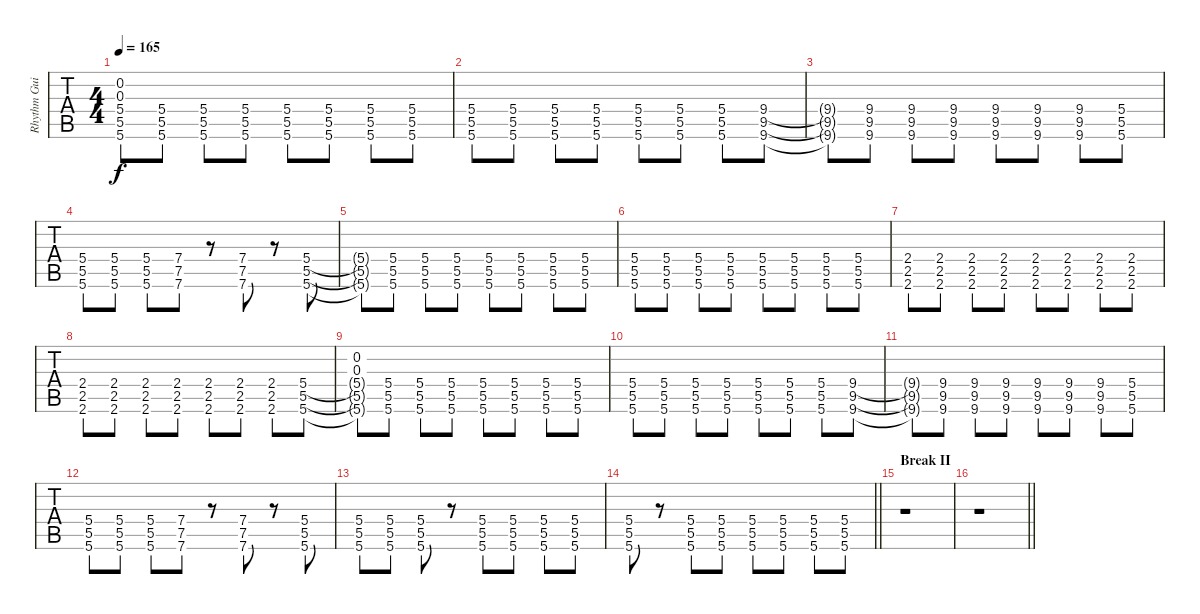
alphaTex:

\track ("Rhythm Guitar" "Rhythm Gui") {instrument overdrivenguitar}
\staff {tabs}
\tuning (D4 A3 Gb3 D3 A2 D2) {hide}
\ts (4 4)
\tempo 165
\clef g2
\ks eminor
(0.2 0.3 5.4{t} 5.5{t} 5.6{t}).8{dy f} (5.4 5.5 5.6).8 (5.4 5.5 5.6).8 (5.4 5.5 5.6).8 (5.4 5.5 5.6).8 (5.4 5.5 5.6).8 (5.4 5.5 5.6).8 (5.4 5.5 5.6).8 |
(5.4 5.5 5.6).8 (5.4 5.5 5.6).8 (5.4 5.5 5.6).8 (5.4 5.5 5.6).8 (5.4 5.5 5.6).8 (5.4 5.5 5.6).8 (5.4 5.5 5.6).8 (9.4 9.5 9.6).8 |
(9.4{t} 9.5{t} 9.6{t}).8 (9.4 9.5 9.6).8 (9.4 9.5 9.6).8 (9.4 9.5 9.6).8 (9.4 9.5 9.6).8 (9.4 9.5 9.6).8 (9.4 9.5 9.6).8 (5.4 5.5 5.6).8 |
(5.4 5.5 5.6).8 (5.4 5.5 5.6).8 (5.4 5.5 5.6).8 (7.4 7.5 7.6).8 r.8 (7.4 7.5 7.6).8 r.8 (5.4 5.5 5.6).8 |
(5.4{t} 5.5{t} 5.6{t}).8 (5.4 5.5 5.6).8 (5.4 5.5 5.6).8 (5.4 5.5 5.6).8 (5.4 5.5 5.6).8 (5.4 5.5 5.6).8 (5.4 5.5 5.6).8 (5.4 5.5 5.6).8 |
(5.4 5.5 5.6).8 (5.4 5.5 5.6).8 (5.4 5.5 5.6).8 (5.4 5.5 5.6).8 (5.4 5.5 5.6).8 (5.4 5.5 5.6).8 (5.4 5.5 5.6).8 (5.4 5.5 5.6).8 |
(2.4 2.5 2.6).8 (2.4 2.5 2.6).8 (2.4 2.5 2.6).8 (2.4 2.5 2.6).8 (2.4 2.5 2.6).8 (2.4 2.5 2.6).8 (2.4 2.5 2.6).8 (2.4 2.5 2.6).8 |
(2.4 2.5 2.6).8 (2.4 2.5 2.6).8 (2.4 2.5 2.6).8 (2.4 2.5 2.6).8 (2.4 2.5 2.6).8 (2.4 2.5 2.6).8 (2.4 2.5 2.6).8 (5.4 5.5 5.6).8 |
(0.2 0.3 5.4{t} 5.5{t} 5.6{t}).8 (5.4 5.5 5.6).8 (5.4 5.5 5.6).8 (5.4 5.5 5.6).8 (5.4 5.5 5.6).8 (5.4 5.5 5.6).8 (5.4 5.5 5.6).8 (5.4 5.5 5.6).8 |
(5.4 5.5 5.6).8 (5.4 5.5 5.6).8 (5.4 5.5 5.6).8 (5.4 5.5 5.6).8 (5.4 5.5 5.6).8 (5.4 5.5 5.6).8 (5.4 5.5 5.6).8 (9.4 9.5 9.6).8 |
(9.4{t} 9.5{t} 9.6{t}).8 (9.4 9.5 9.6).8 (9.4 9.5 9.6).8 (9.4 9.5 9.6).8 (9.4 9.5 9.6).8 (9.4 9.5 9.6).8 (9.4 9.5 9.6).8 (5.4 5.5 5.6).8 |
(5.4 5.5 5.6).8 (5.4 5.5 5.6).8 (5.4 5.5 5.6).8 (7.4 7.5 7.6).8 r.8 (7.4 7.5 7.6).8 r.8 (5.4 5.5 5.6).8 |
(5.4 5.5 5.6).8 (5.4 5.5 5.6).8 (5.4 5.5 5.6).8 r.8 (5.4 5.5 5.6).8 (5.4 5.5 5.6).8 (5.4 5.5 5.6).8 (5.4 5.5 5.6).8 |
\barLineRight lightlight
(5.4 5.5 5.6).8 r.8 (5.4 5.5 5.6).8 (5.4 5.5 5.6).8 (5.4 5.5 5.6).8 (5.4 5.5 5.6).8 (5.4 5.5 5.6).8 (5.4 5.5 5.6).8 |
\section ("" "Break II")
r.1 |
\barLineRight lightlight
r.1
